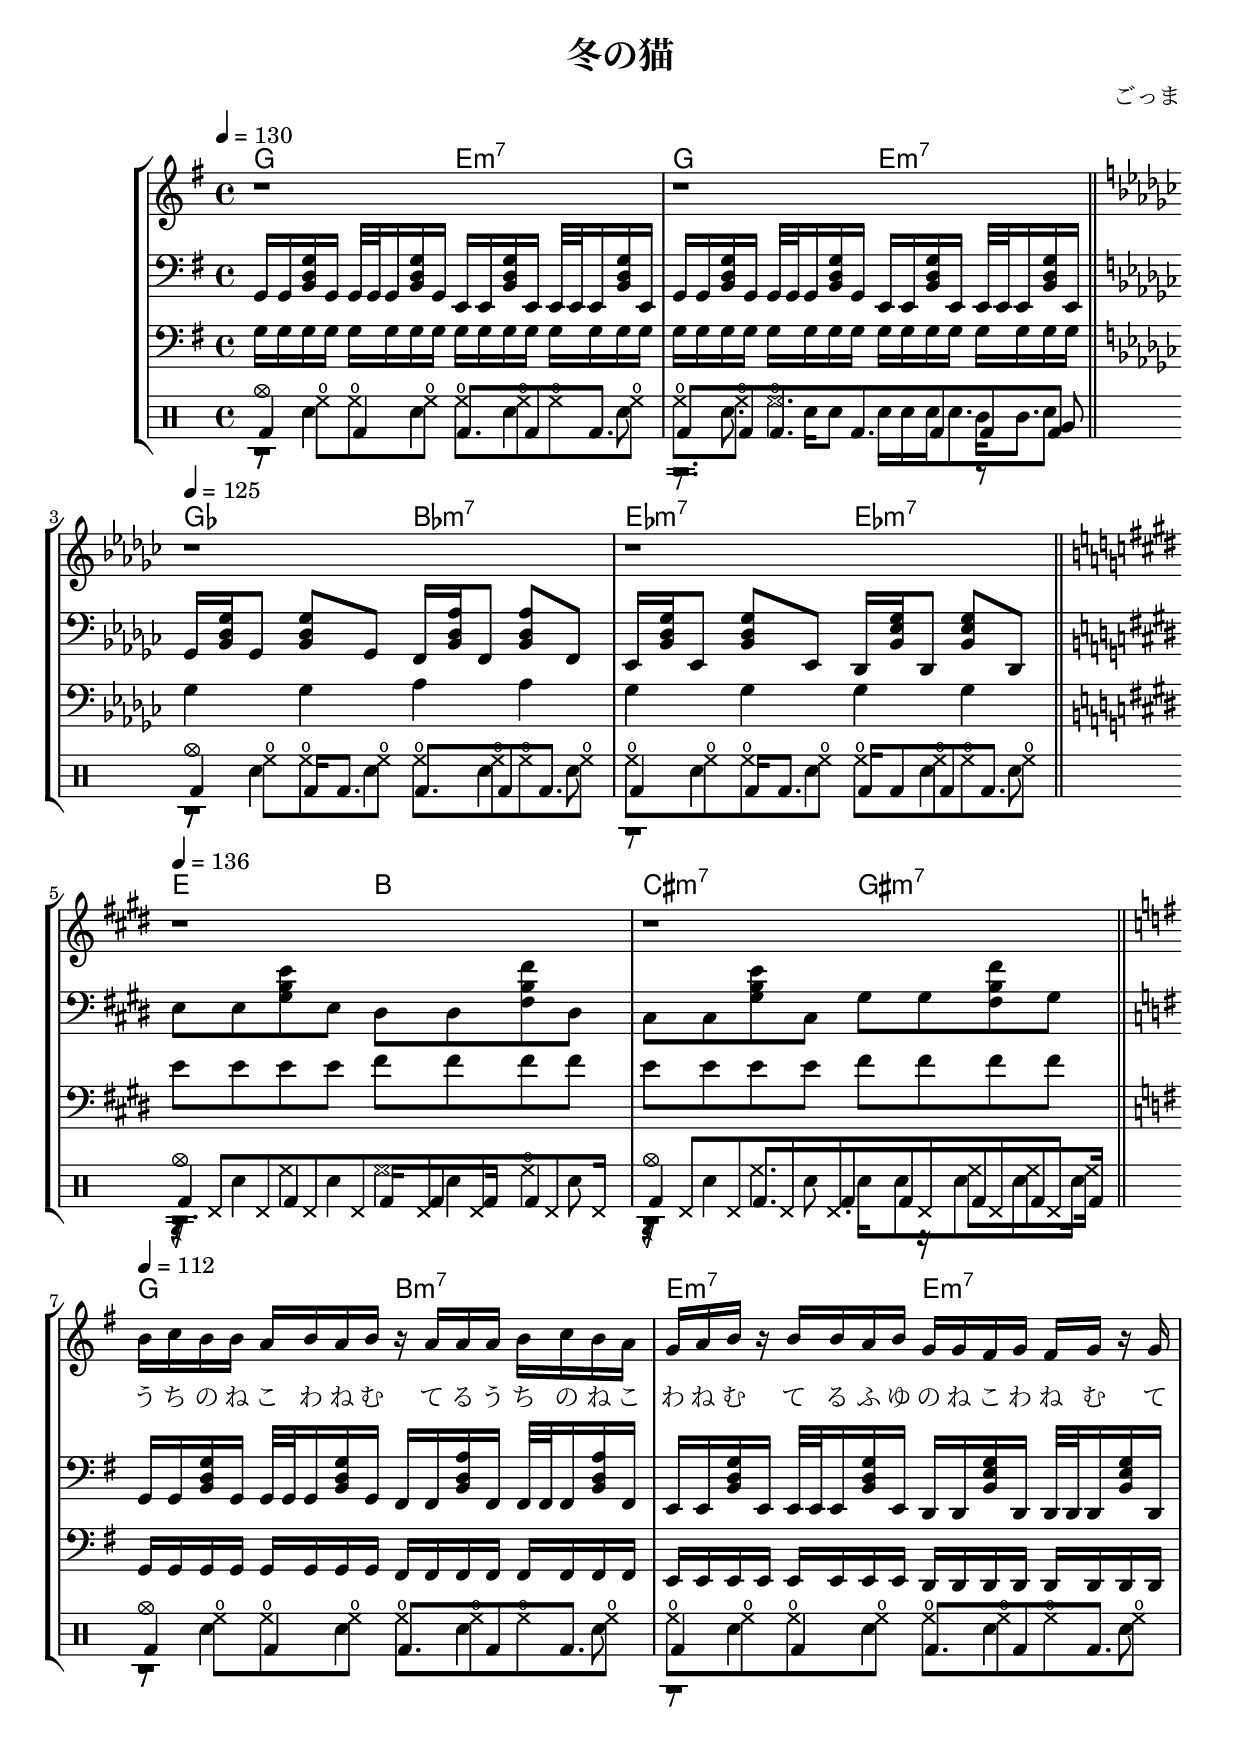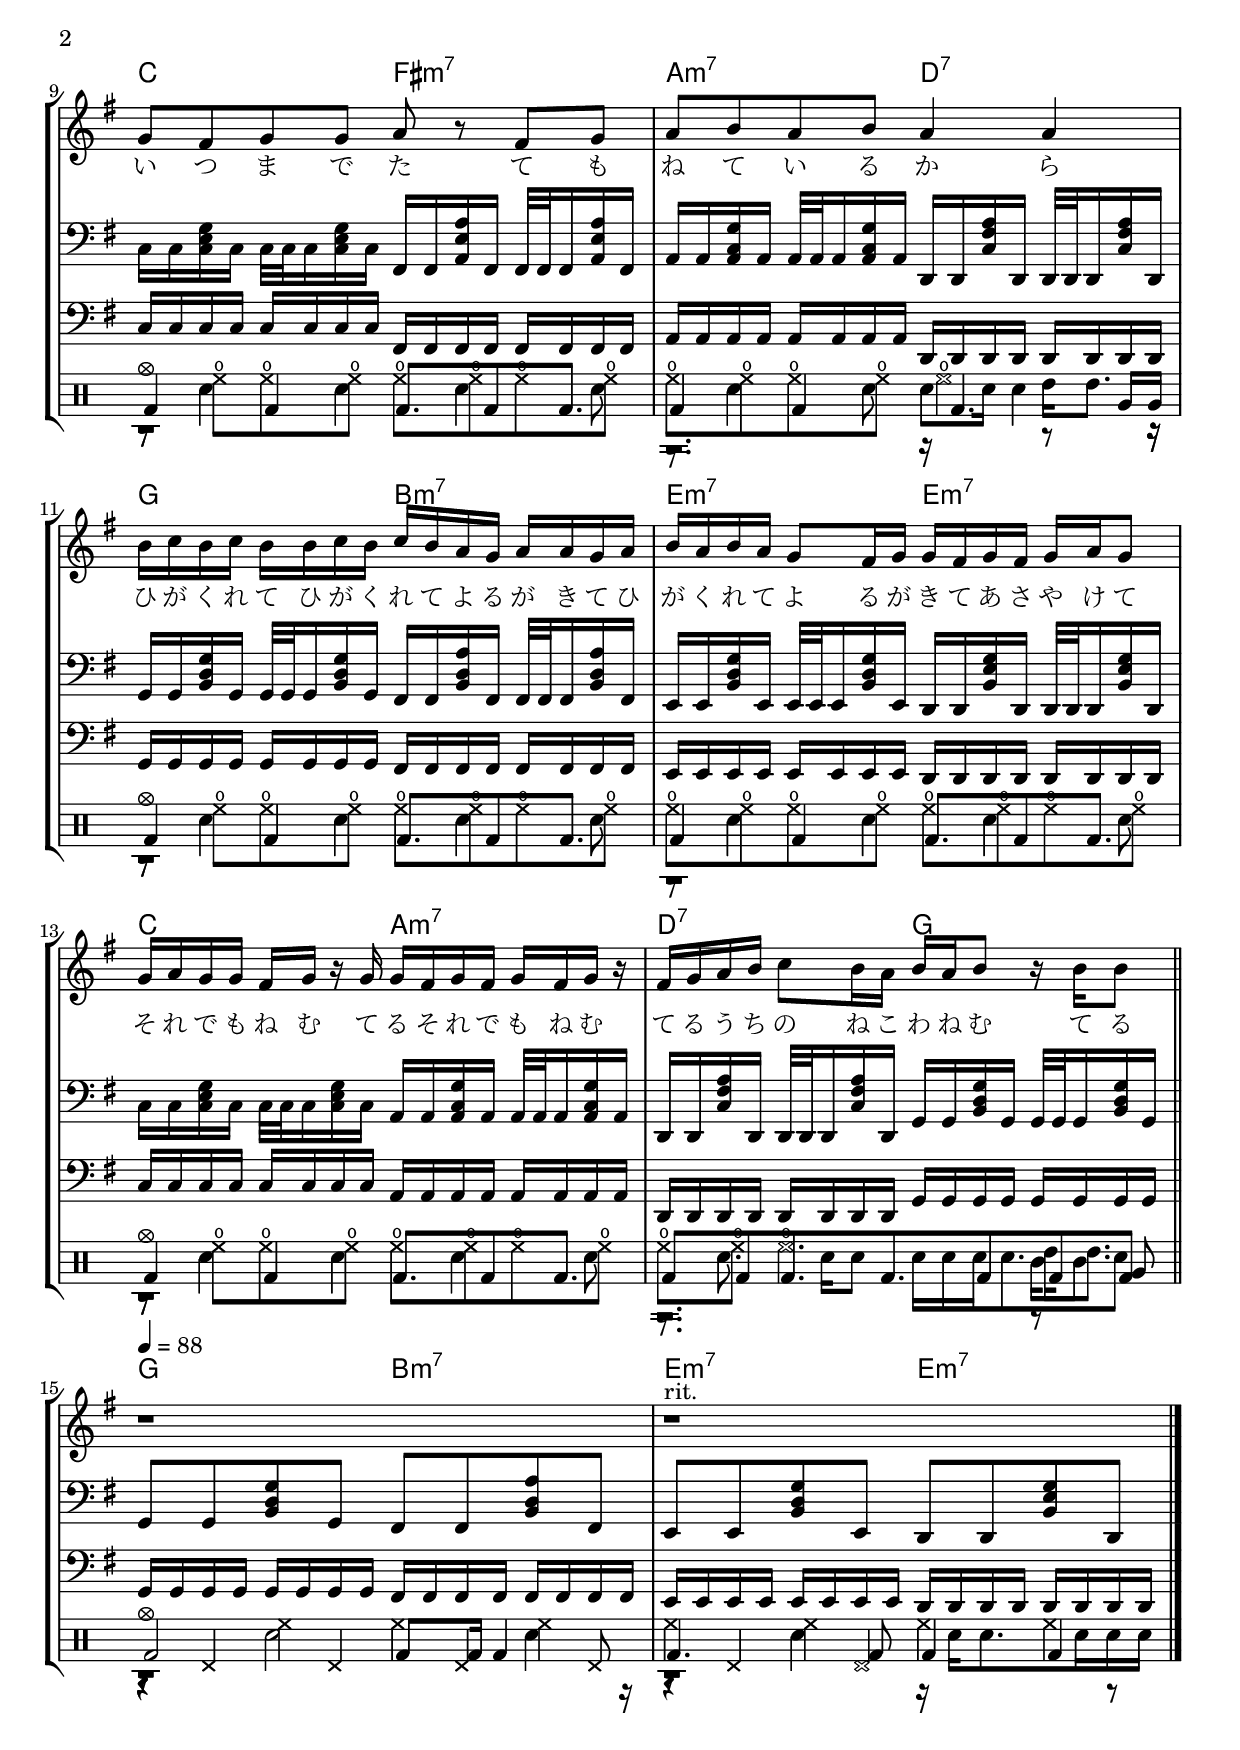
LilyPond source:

\version "2.12.1"

\header {
	title = \markup {冬の猫}
	composer = \markup \center-column {ごっま}
}

harmony = \chordmode {
	g2 e:min7 g e:min7 

	ges bes:min7 es:min7 es:min7 

	e b cis:min7 gis:min7 

	g b:min7 e:min7 e:min7 c fis:min7 a:min7 d:7 g b:min7 e:min7 e:min7 c a:min7 d:7 g 

	g b:min7 e:min7 e:min7 
}

melody = {
	\key g \major
	\tempo 4 = 130
	r1 | r1   
	\key ges \major
	\tempo 4 = 125
	r1 | r1   
	\key e \major
	\tempo 4 = 136
	r1 | r1   
	\set Staff.midiInstrument = #"fss0.29"
		\key g \major
	\tempo 4 = 112
 b'16  c''16  b'16  b'16  a'16  b'16  a'16  b'16  r16  a'16  a'16  a'16  b'16  c''16  b'16  a'16 
	g'16  a'16  b'16  r16  b'16  b'16  a'16  b'16  g'16  g'16  fis'16  g'16  fis'16  g'16  r16  g'16 
	g'8  fis'8  g'8  g'8  a'8  r8  fis'8  g'8 
	a'8  b'8  a'8  b'8  a'4  a'4 
	b'16  c''16  b'16  c''16  b'16  b'16  c''16  b'16  c''16  b'16  a'16  g'16  a'16  a'16  g'16  a'16 
	b'16  a'16  b'16  a'16  g'8  fis'16  g'16  g'16  fis'16  g'16  fis'16  g'16  a'16  g'8 
	g'16  a'16  g'16  g'16  fis'16  g'16  r16  g'16  g'16  fis'16  g'16  fis'16  g'16  fis'16  g'16  r16 
	fis'16  g'16  a'16  b'16  c''8  b'16  a'16  b'16  a'16  b'8  r16  b'16  b'8
	\tempo 4 = 88
	r1 | r1^"rit." \bar "|."
}

words = \lyricmode {
	
	
	
	う  ち  の  ね  こ  わ  ね  む  て  る  う  ち  の  ね  こ  わ  ね  む  て  る  ふ  ゆ  の  ね  こ  わ  ね  む  て  い  つ  ま  で  た  て  も  ね  て  い  る  か  ら  ひ  が  く  れ  て  ひ  が  く  れ  て  よ  る  が  き  て  ひ  が  く  れ  て  よ  る  が  き  て  あ  さ  や  け  て  そ  れ  で  も  ね  む  て  る  そ  れ  で  も  ね  む  て  る  う  ち  の  ね  こ  わ  ね  む  て  る  
	
}

tempochange = {
	\tempo 4 = 130
	r1 | r1 \bar "||"
	\tempo 4 = 125
	r1 | r1 \bar "||"
	\tempo 4 = 136
	r1 | r1 \bar "||"
	\tempo 4 = 112
	r1 | r1 | r1 | r1 | r1 | r1 | r1 | r1 \bar "||"
	\tempo 4 = 88
	r1 | \tempo 4 = 66 r2 \tempo 4 = 58 r2 \bar "|."
}

mainacc = {
	\clef bass
	\set Staff.midiInstrument = #"Distorted Guitar"
	\key g \major
	\tempo 4 = 130
	g,16 g,16 <b, d g>16 g,16   g,32 g,32 g,16 <b, d g>16 g,16
	e,16 e,16 <b, d g>16 e,16   e,32 e,32 e,16 <b, d g>16 e,16
	g,16 g,16 <b, d g>16 g,16   g,32 g,32 g,16 <b, d g>16 g,16
	e,16 e,16 <b, d g>16 e,16   e,32 e,32 e,16 <b, d g>16 e,16
	\bar "||"

	\set Staff.midiInstrument = #"Electric Guitar (clean)"
	\key ges \major
	\tempo 4 = 125
	ges,16 <bes, des ges>16 ges,8 <bes, des ges>8 ges,8
	f,16 <bes, des as>16 f,8 <bes, des as>8 f,8
	es,16 <bes, des ges>16 es,8 <bes, des ges>8 es,8
	des,16 <bes, es ges>16 des,8 <bes, es ges>8 des,8
	\bar "||"

	\set Staff.midiInstrument = #"Overdriven Guitar"
	\key e \major
	\tempo 4 = 136
	e8 e8 <gis b e'>8 e8
	dis8 dis8 <fis b fis'>8 dis8
	cis8 cis8 <gis b e'>8 cis8
	gis8 gis8 <fis b fis'>8 gis8
	\bar "||"

	\set Staff.midiInstrument = #"Distorted Guitar"
	\key g \major
	\tempo 4 = 112
	g,16 g,16 <b, d g>16 g,16   g,32 g,32 g,16 <b, d g>16 g,16
	fis,16 fis,16 <b, d a>16 fis,16   fis,32 fis,32 fis,16 <b, d a>16 fis,16
	e,16 e,16 <b, d g>16 e,16   e,32 e,32 e,16 <b, d g>16 e,16
	d,16 d,16 <b, e g>16 d,16   d,32 d,32 d,16 <b, e g>16 d,16
	c16 c16 <c e g>16 c16   c32 c32 c16 <c e g>16 c16
	fis,16 fis,16 <a, e a>16 fis,16   fis,32 fis,32 fis,16 <a, e a>16 fis,16
	a,16 a,16 <a, c g>16 a,16   a,32 a,32 a,16 <a, c g>16 a,16
	d,16 d,16 <c fis a>16 d,16   d,32 d,32 d,16 <c fis a>16 d,16
	g,16 g,16 <b, d g>16 g,16   g,32 g,32 g,16 <b, d g>16 g,16
	fis,16 fis,16 <b, d a>16 fis,16   fis,32 fis,32 fis,16 <b, d a>16 fis,16
	e,16 e,16 <b, d g>16 e,16   e,32 e,32 e,16 <b, d g>16 e,16
	d,16 d,16 <b, e g>16 d,16   d,32 d,32 d,16 <b, e g>16 d,16
	c16 c16 <c e g>16 c16   c32 c32 c16 <c e g>16 c16
	a,16 a,16 <a, c g>16 a,16   a,32 a,32 a,16 <a, c g>16 a,16
	d,16 d,16 <c fis a>16 d,16   d,32 d,32 d,16 <c fis a>16 d,16
	g,16 g,16 <b, d g>16 g,16   g,32 g,32 g,16 <b, d g>16 g,16
	\bar "||"

	\set Staff.midiInstrument = #"Distorted Guitar"
	\tempo 4 = 88
	g,8 g,8 <b, d g>8 g,8
	fis,8 fis,8 <b, d a>8 fis,8
	e,8 e,8 <b, d g>8 e,8
	d,8 d,8 <b, e g>8 d,8
	\bar "|."
}

subacc = {
	\clef bass
	\set Staff.midiInstrument = #"Slap Bass 1"
	\key g \major
	\tempo 4 = 130
	g16 g16 g16 g16 g16 g16 g16 g16
	g16 g16 g16 g16 g16 g16 g16 g16
	g16 g16 g16 g16 g16 g16 g16 g16
	g16 g16 g16 g16 g16 g16 g16 g16
	\bar "||"

	\set Staff.midiInstrument = #"Slap Bass 2"
	\key ges \major
	\tempo 4 = 125
	ges4 ges4
	as4 as4
	ges4 ges4
	ges4 ges4
	\bar "||"

	\set Staff.midiInstrument = #"Synth Bass 1"
	\key e \major
	\tempo 4 = 136
	e'8 e'8 e'8 e'8
	fis'8 fis'8 fis'8 fis'8
	e'8 e'8 e'8 e'8
	fis'8 fis'8 fis'8 fis'8
	\bar "||"

	\set Staff.midiInstrument = #"Slap Bass 1"
	\key g \major
	\tempo 4 = 112
	g,16 g,16 g,16 g,16 g,16 g,16 g,16 g,16
	fis,16 fis,16 fis,16 fis,16 fis,16 fis,16 fis,16 fis,16
	e,16 e,16 e,16 e,16 e,16 e,16 e,16 e,16
	d,16 d,16 d,16 d,16 d,16 d,16 d,16 d,16
	c16 c16 c16 c16 c16 c16 c16 c16
	fis,16 fis,16 fis,16 fis,16 fis,16 fis,16 fis,16 fis,16
	a,16 a,16 a,16 a,16 a,16 a,16 a,16 a,16
	d,16 d,16 d,16 d,16 d,16 d,16 d,16 d,16
	g,16 g,16 g,16 g,16 g,16 g,16 g,16 g,16
	fis,16 fis,16 fis,16 fis,16 fis,16 fis,16 fis,16 fis,16
	e,16 e,16 e,16 e,16 e,16 e,16 e,16 e,16
	d,16 d,16 d,16 d,16 d,16 d,16 d,16 d,16
	c16 c16 c16 c16 c16 c16 c16 c16
	a,16 a,16 a,16 a,16 a,16 a,16 a,16 a,16
	d,16 d,16 d,16 d,16 d,16 d,16 d,16 d,16
	g,16 g,16 g,16 g,16 g,16 g,16 g,16 g,16
	\bar "||"

	\set Staff.midiInstrument = #"Electric Guitar (muted)"
	\tempo 4 = 88
	g,16 g,16 g,16 g,16 g,16 g,16 g,16 g,16
	fis,16 fis,16 fis,16 fis,16 fis,16 fis,16 fis,16 fis,16
	e,16 e,16 e,16 e,16 e,16 e,16 e,16 e,16
	d,16 d,16 d,16 d,16 d,16 d,16 d,16 d,16
	\bar "|."
}

percA = {
	\drummode {
	r8 hho8 hho8 hho8 hho8 hho8 hho8 hho8  |hho8 hho8 hho2.  \bar "||"
	cymc1  |r1  \bar "||"
	r2. hho4  |r1  \bar "||"
	r8 hho8 hho8 hho8 hho8 hho8 hho8 hho8  |hho8 hho8 hho8 hho8 hho8 hho8 hho8 hho8  |r8 hho8 hho8 hho8 hho8 hho8 hho8 hho8  |hho8 hho8 hho8 hho8 hho2  |r8 hho8 hho8 hho8 hho8 hho8 hho8 hho8  |hho8 hho8 hho8 hho8 hho8 hho8 hho8 hho8  |r8 hho8 hho8 hho8 hho8 hho8 hho8 hho8  |hho8 hho8 hho2.  \bar "||"
	r4 hh4 hh4 hh4  |hh4 hh4 hh4 hh4  \bar "|."
	}
}

percB = {
	\drummode {
	r8 sn4 sn4 sn4 sn8  |r8 sn8. sn16 sn8 sn16 sn16 sn16 sn8. sn8  \bar "||"
	r8 hho8 hho8 hho8 hho8 hho8 hho8 hho8  |hho8 hho8 hho8 hho8 hho8 hho8 hho8 hho8  \bar "||"
	r4 hh4 hh2  |r4 hh4. r16 hh8 hh8 hh16  \bar "||"
	r8 sn4 sn4 sn4 sn8  |r8 sn4 sn4 sn4 sn8  |r8 sn4 sn4 sn4 sn8  |r8 sn4 sn8 sn8 sn16 sn4 r16  |r8 sn4 sn4 sn4 sn8  |r8 sn4 sn4 sn4 sn8  |r8 sn4 sn4 sn4 sn8  |r8 sn8. sn16 sn8 sn16 sn16 sn16 sn8. sn8  \bar "||"
	r8 hhp4 hhp4 hhp4 hhp8  |r8 hhp4 hhp2 r8  \bar "|."
	}
}

percC = {
	\drummode {
	bd4 bd4 bd8. bd8 bd8.  |bd8 bd8 bd8. bd8. bd8 bd8 bd8  \bar "||"
	r1  |r1  \bar "||"
	r16 hhp8 hhp8 hhp8 hhp8 hhp8 hhp8 hhp8 hhp16  |r16 hhp8 hhp8 hhp8 hhp8. hhp8 hhp8 hhp8  \bar "||"
	bd4 bd4 bd8. bd8 bd8.  |bd4 bd4 bd8. bd8 bd8.  |bd4 bd4 bd8. bd8 bd8.  |bd4 bd4 r16 bd4. r16  |bd4 bd4 bd8. bd8 bd8.  |bd4 bd4 bd8. bd8 bd8.  |bd4 bd4 bd8. bd8 bd8.  |bd8 bd8 bd8. bd8. bd8 bd8 bd8  \bar "||"
	r4 sn2 sn4  |r4 sn4 r16 sn16 sn8. sn16 sn16 sn16  \bar "|."
	}
}

percD = {
	\drummode {
	cymc1  |r1  \bar "||"
	r8 sn4 sn4 sn4 sn8  |r8 sn4 sn4 sn4 sn8  \bar "||"
	r8 sn4 sn4 sn4 sn8  |r8 sn4 sn8 sn16 sn8 sn8 sn8 sn16  \bar "||"
	cymc1  |r1  |cymc1  |r1  |cymc1  |r1  |cymc1  |r1  \bar "||"
	bd2 bd8 bd16 bd4 r16  |bd4. bd8 bd4 bd4  \bar "|."
	}
}

percE = {
	\drummode {
	r1 |r1 \bar "||"
	bd4 bd16 bd8. bd8. bd8 bd8.  |bd4 bd16 bd8. bd16 bd8 bd8 bd8.  \bar "||"
	bd4 bd4 bd16 bd8 bd16 bd4  |bd4 bd8. bd8 bd8 bd8 bd8 bd16  \bar "||"
	r1 |r1 |r1 |r2. tommh16 tommh8.  |r1 |r1 |r1 |r2. tommh16 tommh8.  \bar "||"
	cymc1  |r1 \bar "|."
	}
}

percF = {
	\drummode {
	r1 |r2. r8 tomfh8  \bar "||"
	r1 | r1 \bar "||"
	cymc1  |cymc1  \bar "||"
	r1 |r1 |r1 |r2. r8 tomfh16 tomfh16  |r1 |r1 |r1 |r2. r8 tomfh8  \bar "||"
	r1 | r1 \bar "|."
	}
}

percG = {
	\drummode {
	r1 |r2. tomml16 tomml8.  \bar "||"
	r1 | r1 \bar "||"
	r1 | r1 \bar "||"
	r1 |r1 |r1 |r1 |r1 |r1 |r1 |r2. tomml16 tomml8.  \bar "||"
	r1 | r1 \bar "|."
	}
}

\score {
	<<
		\new StaffGroup <<
			\new ChordNames {\harmony}
			\new Voice = "melody" {\melody}
			\new Lyrics \lyricsto "melody" \words
			\new Staff = "mainacc" {\mainacc}
			\new Staff = "subacc" {\subacc}
			\new DrumStaff <<
				\new DrumVoice {\percA}
				\new DrumVoice {\percB}
				\new DrumVoice {\percC}
				\new DrumVoice {\percD}
				\new DrumVoice {\percE}
				\new DrumVoice {\percF}
				\new DrumVoice {\percG}
			>>
		>>
	>>
	\layout { }
}
